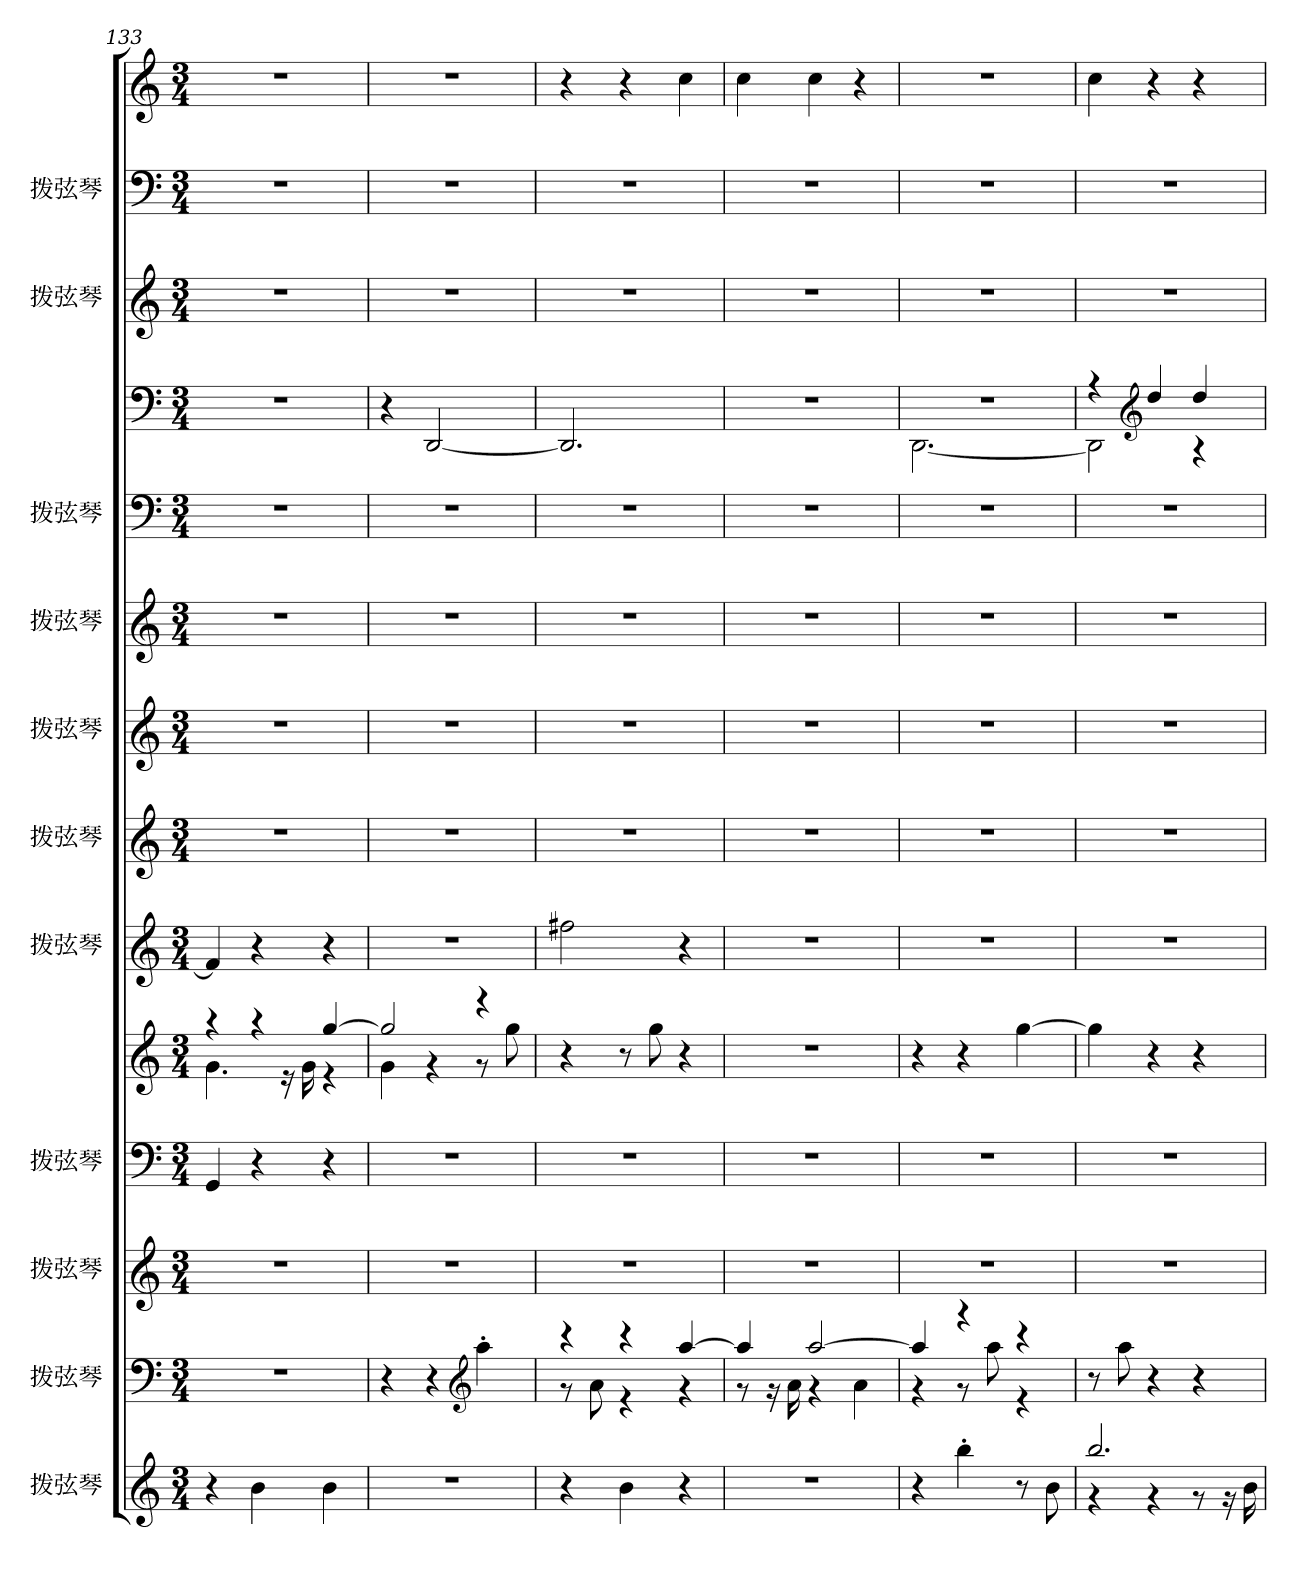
**kern	**kern	**kern	**kern	**kern	**kern	**kern	**kern	**kern	**kern	**kern	**kern	**kern	**kern
*part11	*part10	*part9	*part8	*part8	*part7	*part6	*part5	*part4	*part3	*part3	*part2	*part1	*part1
*staff14	*staff13	*staff12	*staff11	*staff10	*staff9	*staff8	*staff7	*staff6	*staff5	*staff4	*staff3	*staff2	*staff1
*I"拨弦琴	*I"拨弦琴	*I"拨弦琴	*I"拨弦琴	*	*I"拨弦琴	*I"拨弦琴	*I"拨弦琴	*I"拨弦琴	*I"拨弦琴	*	*I"拨弦琴	*I"拨弦琴	*
*clefG2	*clefF4	*clefG2	*clefF4	*clefG2	*clefG2	*clefG2	*clefG2	*clefG2	*clefF4	*clefF4	*clefG2	*clefF4	*clefG2
*k[]	*k[]	*k[]	*k[]	*k[]	*k[]	*k[]	*k[]	*k[]	*k[]	*k[]	*k[]	*k[]	*k[]
*M3/4	*M3/4	*M3/4	*M3/4	*M3/4	*M3/4	*M3/4	*M3/4	*M3/4	*M3/4	*M3/4	*M3/4	*M3/4	*M3/4
=133	=133	=133	=133	=133	=133	=133	=133	=133	=133	=133	=133	=133	=133
*	*	*	*	*^	*	*	*	*	*	*	*	*	*
4r	2.r	2.r	4GG/	4r	4.g\	4f#/]	2.r	2.r	2.r	2.r	2.r	2.r	2.r	2.r
4b\	.	.	4r	4r	.	4r	.	.	.	.	.	.	.	.
.	.	.	.	.	16r	.	.	.	.	.	.	.	.	.
.	.	.	.	.	16g\	.	.	.	.	.	.	.	.	.
4b\	.	.	4r	[4gg/	4r	4r	.	.	.	.	.	.	.	.
!!LO:PB:g=z
=134	=134	=134	=134	=134	=134	=134	=134	=134	=134	=134	=134	=134	=134	=134
2.r	4r	2.r	2.r	2gg/]	4g\	2.r	2.r	2.r	2.r	2.r	4r	2.r	2.r	2.r
.	4r	.	.	.	4r	.	.	.	.	.	[2DD/	.	.	.
*	*clefG2	*	*	*	*	*	*	*	*	*	*	*	*	*
.	4aa'\	.	.	4r	8r	.	.	.	.	.	.	.	.	.
.	.	.	.	.	8gg\	.	.	.	.	.	.	.	.	.
*	*	*	*	*v	*v	*	*	*	*	*	*	*	*	*
=135	=135	=135	=135	=135	=135	=135	=135	=135	=135	=135	=135	=135	=135
*	*^	*	*	*	*	*	*	*	*	*	*	*	*
4r	4r	8r	2.r	2.r	4r	2ff#X\	2.r	2.r	2.r	2.r	2.DD/]	2.r	2.r	4r
.	.	8a\	.	.	.	.	.	.	.	.	.	.	.	.
4b\	4r	4r	.	.	8r	.	.	.	.	.	.	.	.	4r
.	.	.	.	.	8gg\	.	.	.	.	.	.	.	.	.
4r	[4aa/	4r	.	.	4r	4r	.	.	.	.	.	.	.	4cc\
=136	=136	=136	=136	=136	=136	=136	=136	=136	=136	=136	=136	=136	=136	=136
2.r	4aa/]	8r	2.r	2.r	2.r	2.r	2.r	2.r	2.r	2.r	2.r	2.r	2.r	4cc\
.	.	16r	.	.	.	.	.	.	.	.	.	.	.	.
.	.	16a\	.	.	.	.	.	.	.	.	.	.	.	.
.	[2aa/	4r	.	.	.	.	.	.	.	.	.	.	.	4cc\
.	.	4a\	.	.	.	.	.	.	.	.	.	.	.	4r
=137	=137	=137	=137	=137	=137	=137	=137	=137	=137	=137	=137	=137	=137	=137
*	*	*	*	*	*	*	*	*	*	*	*^	*	*	*
4r	4aa/]	4r	2.r	2.r	4r	2.r	2.r	2.r	2.r	2.r	2.r	[2.DD\	2.r	2.r	2.r
4bb'\	4r	8r	.	.	4r	.	.	.	.	.	.	.	.	.	.
.	.	8aa\	.	.	.	.	.	.	.	.	.	.	.	.	.
8r	4r	4r	.	.	[4gg\	.	.	.	.	.	.	.	.	.	.
8b\	.	.	.	.	.	.	.	.	.	.	.	.	.	.	.
*	*v	*v	*	*	*	*	*	*	*	*	*	*	*	*	*
=138	=138	=138	=138	=138	=138	=138	=138	=138	=138	=138	=138	=138	=138	=138
*^	*	*	*	*	*	*	*	*	*	*	*	*	*	*
2.bb/	4r	8r	2.r	2.r	4gg\]	2.r	2.r	2.r	2.r	2.r	4r	2DD\]	2.r	2.r	4cc\
.	.	8aa\	.	.	.	.	.	.	.	.	.	.	.	.	.
*	*	*	*	*	*	*	*	*	*	*	*clefG2	*	*	*	*
.	4r	4r	.	.	4r	.	.	.	.	.	4dd/	.	.	.	4r
.	8r	4r	.	.	4r	.	.	.	.	.	4dd/	4r	.	.	4r
.	16r	.	.	.	.	.	.	.	.	.	.	.	.	.	.
.	16b\	.	.	.	.	.	.	.	.	.	.	.	.	.	.
*v	*v	*	*	*	*	*	*	*	*	*	*v	*v	*	*	*
=	=	=	=	=	=	=	=	=	=	=	=	=	=
*-	*-	*-	*-	*-	*-	*-	*-	*-	*-	*-	*-	*-	*-
